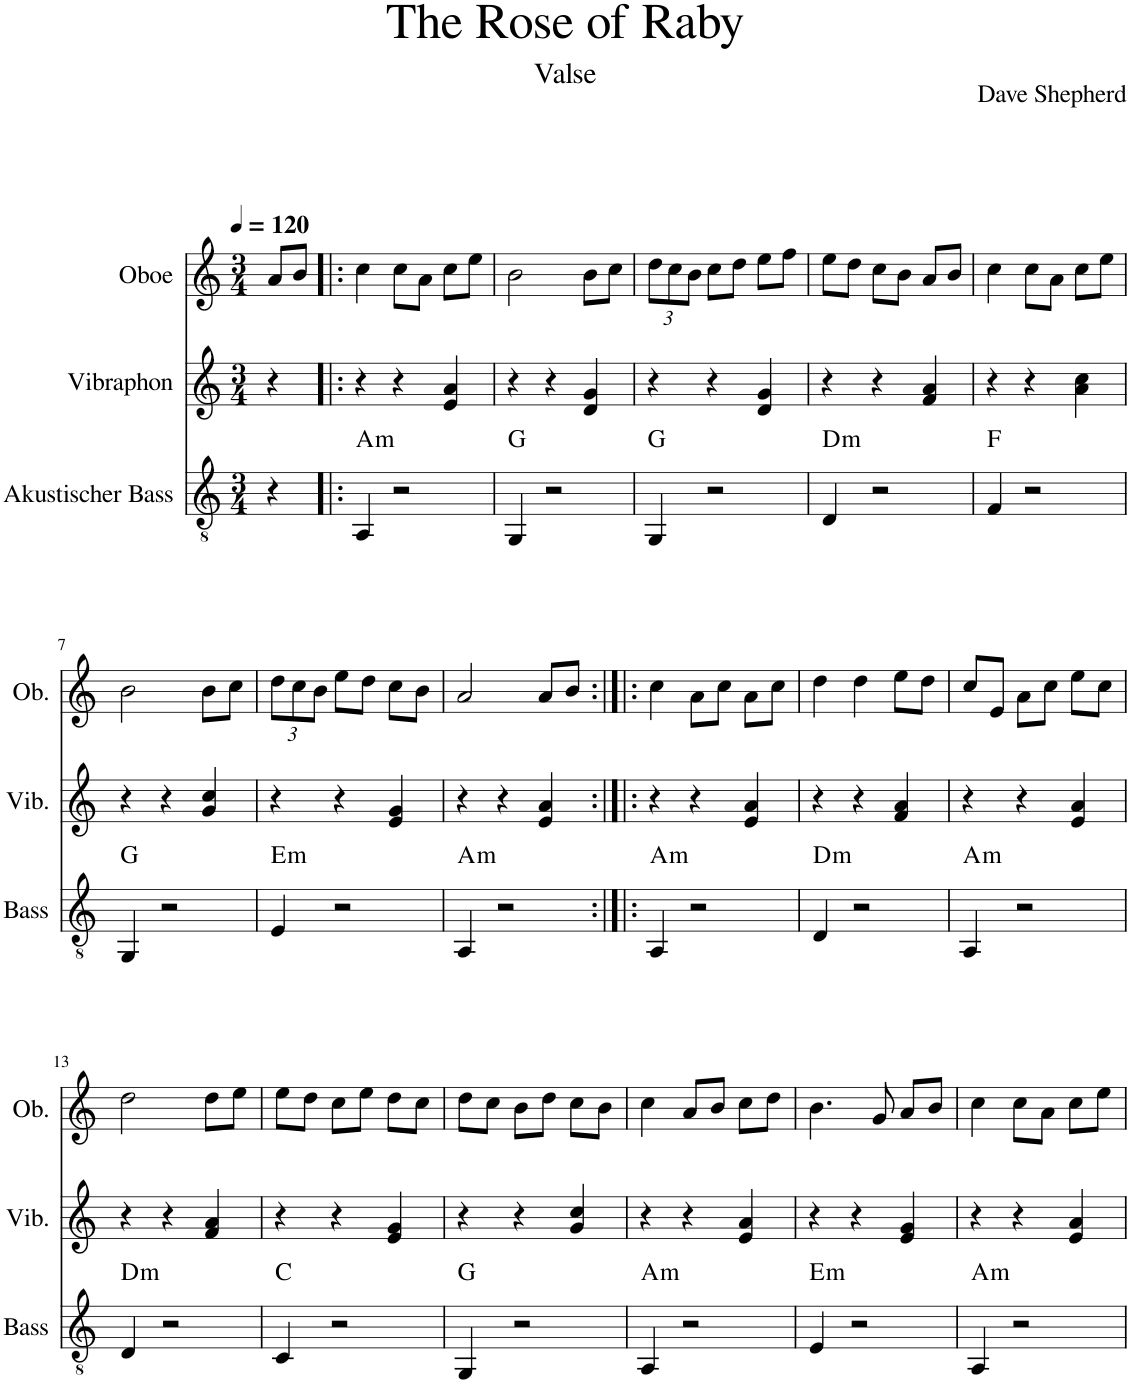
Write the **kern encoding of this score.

**kern	**harte	**kern	**kern
*part3	*part3	*part2	*part1
*staff3	*	*staff2	*staff1
*I"Akustischer Bass	*	*I"Vibraphon	*I"Oboe
*I'Bass	*	*I'Vib.	*I'Ob.
*clefGv2	*	*clefG2	*clefG2
*k[]	*	*k[]	*k[]
*M3/4	*	*M3/4	*M3/4
*MM120	*	*MM120	*MM120
=1	=1	=1	=1
4r	.	4r	8a/L
.	.	.	8b/J
=2!|:	=2!|:	=2!|:	=2!|:
!	!LO:H:kt=m	!	!
4AA/	A:min	4r	4cc\
2r	.	4r	8cc\L
.	.	.	8a\J
.	.	4e/ 4a/	8cc\L
.	.	.	8ee\J
=3	=3	=3	=3
4GG/	G:maj	4r	2b\
2r	.	4r	.
.	.	4d/ 4g/	8b\L
.	.	.	8cc\J
=4	=4	=4	=4
*	*	*	*Xbrackettup
4GG/	G:maj	4r	12dd\L
.	.	.	12cc\
.	.	.	12b\J
2r	.	4r	8cc\L
.	.	.	8dd\J
.	.	4d/ 4g/	8ee\L
.	.	.	8ff\J
=5	=5	=5	=5
!	!LO:H:kt=m	!	!
4D/	D:min	4r	8ee\L
.	.	.	8dd\J
2r	.	4r	8cc\L
.	.	.	8b\J
.	.	4f/ 4a/	8a/L
.	.	.	8b/J
=6	=6	=6	=6
4F/	F:maj	4r	4cc\
2r	.	4r	8cc\L
.	.	.	8a\J
.	.	4a\ 4cc\	8cc\L
.	.	.	8ee\J
!!LO:LB:g=z
=7	=7	=7	=7
4GG/	G:maj	4r	2b\
2r	.	4r	.
.	.	4g/ 4cc/	8b\L
.	.	.	8cc\J
=8	=8	=8	=8
!	!LO:H:kt=m	!	!
4E/	E:min	4r	12dd\L
.	.	.	12cc\
.	.	.	12b\J
2r	.	4r	8ee\L
.	.	.	8dd\J
.	.	4e/ 4g/	8cc\L
.	.	.	8b\J
=9	=9	=9	=9
!	!LO:H:kt=m	!	!
4AA/	A:min	4r	2a/
2r	.	4r	.
.	.	4e/ 4a/	8a/L
.	.	.	8b/J
=10:|!|:	=10:|!|:	=10:|!|:	=10:|!|:
!	!LO:H:kt=m	!	!
4AA/	A:min	4r	4cc\
2r	.	4r	8a\L
.	.	.	8cc\J
.	.	4e/ 4a/	8a\L
.	.	.	8cc\J
=11	=11	=11	=11
!	!LO:H:kt=m	!	!
4D/	D:min	4r	4dd\
2r	.	4r	4dd\
.	.	4f/ 4a/	8ee\L
.	.	.	8dd\J
=12	=12	=12	=12
!	!LO:H:kt=m	!	!
4AA/	A:min	4r	8cc/L
.	.	.	8e/J
2r	.	4r	8a\L
.	.	.	8cc\J
.	.	4e/ 4a/	8ee\L
.	.	.	8cc\J
!!LO:LB:g=z
=13	=13	=13	=13
!	!LO:H:kt=m	!	!
4D/	D:min	4r	2dd\
2r	.	4r	.
.	.	4f/ 4a/	8dd\L
.	.	.	8ee\J
=14	=14	=14	=14
4C/	C:maj	4r	8ee\L
.	.	.	8dd\J
2r	.	4r	8cc\L
.	.	.	8ee\J
.	.	4e/ 4g/	8dd\L
.	.	.	8cc\J
=15	=15	=15	=15
4GG/	G:maj	4r	8dd\L
.	.	.	8cc\J
2r	.	4r	8b\L
.	.	.	8dd\J
.	.	4g/ 4cc/	8cc\L
.	.	.	8b\J
=16	=16	=16	=16
!	!LO:H:kt=m	!	!
4AA/	A:min	4r	4cc\
2r	.	4r	8a/L
.	.	.	8b/J
.	.	4e/ 4a/	8cc\L
.	.	.	8dd\J
=17	=17	=17	=17
!	!LO:H:kt=m	!	!
4E/	E:min	4r	4.b\
2r	.	4r	.
.	.	.	8g/
.	.	4e/ 4g/	8a/L
.	.	.	8b/J
=18	=18	=18	=18
!	!LO:H:kt=m	!	!
4AA/	A:min	4r	4cc\
2r	.	4r	8cc\L
.	.	.	8a\J
.	.	4e/ 4a/	8cc\L
.	.	.	8ee\J
=	=	=	=
*-	*-	*-	*-
